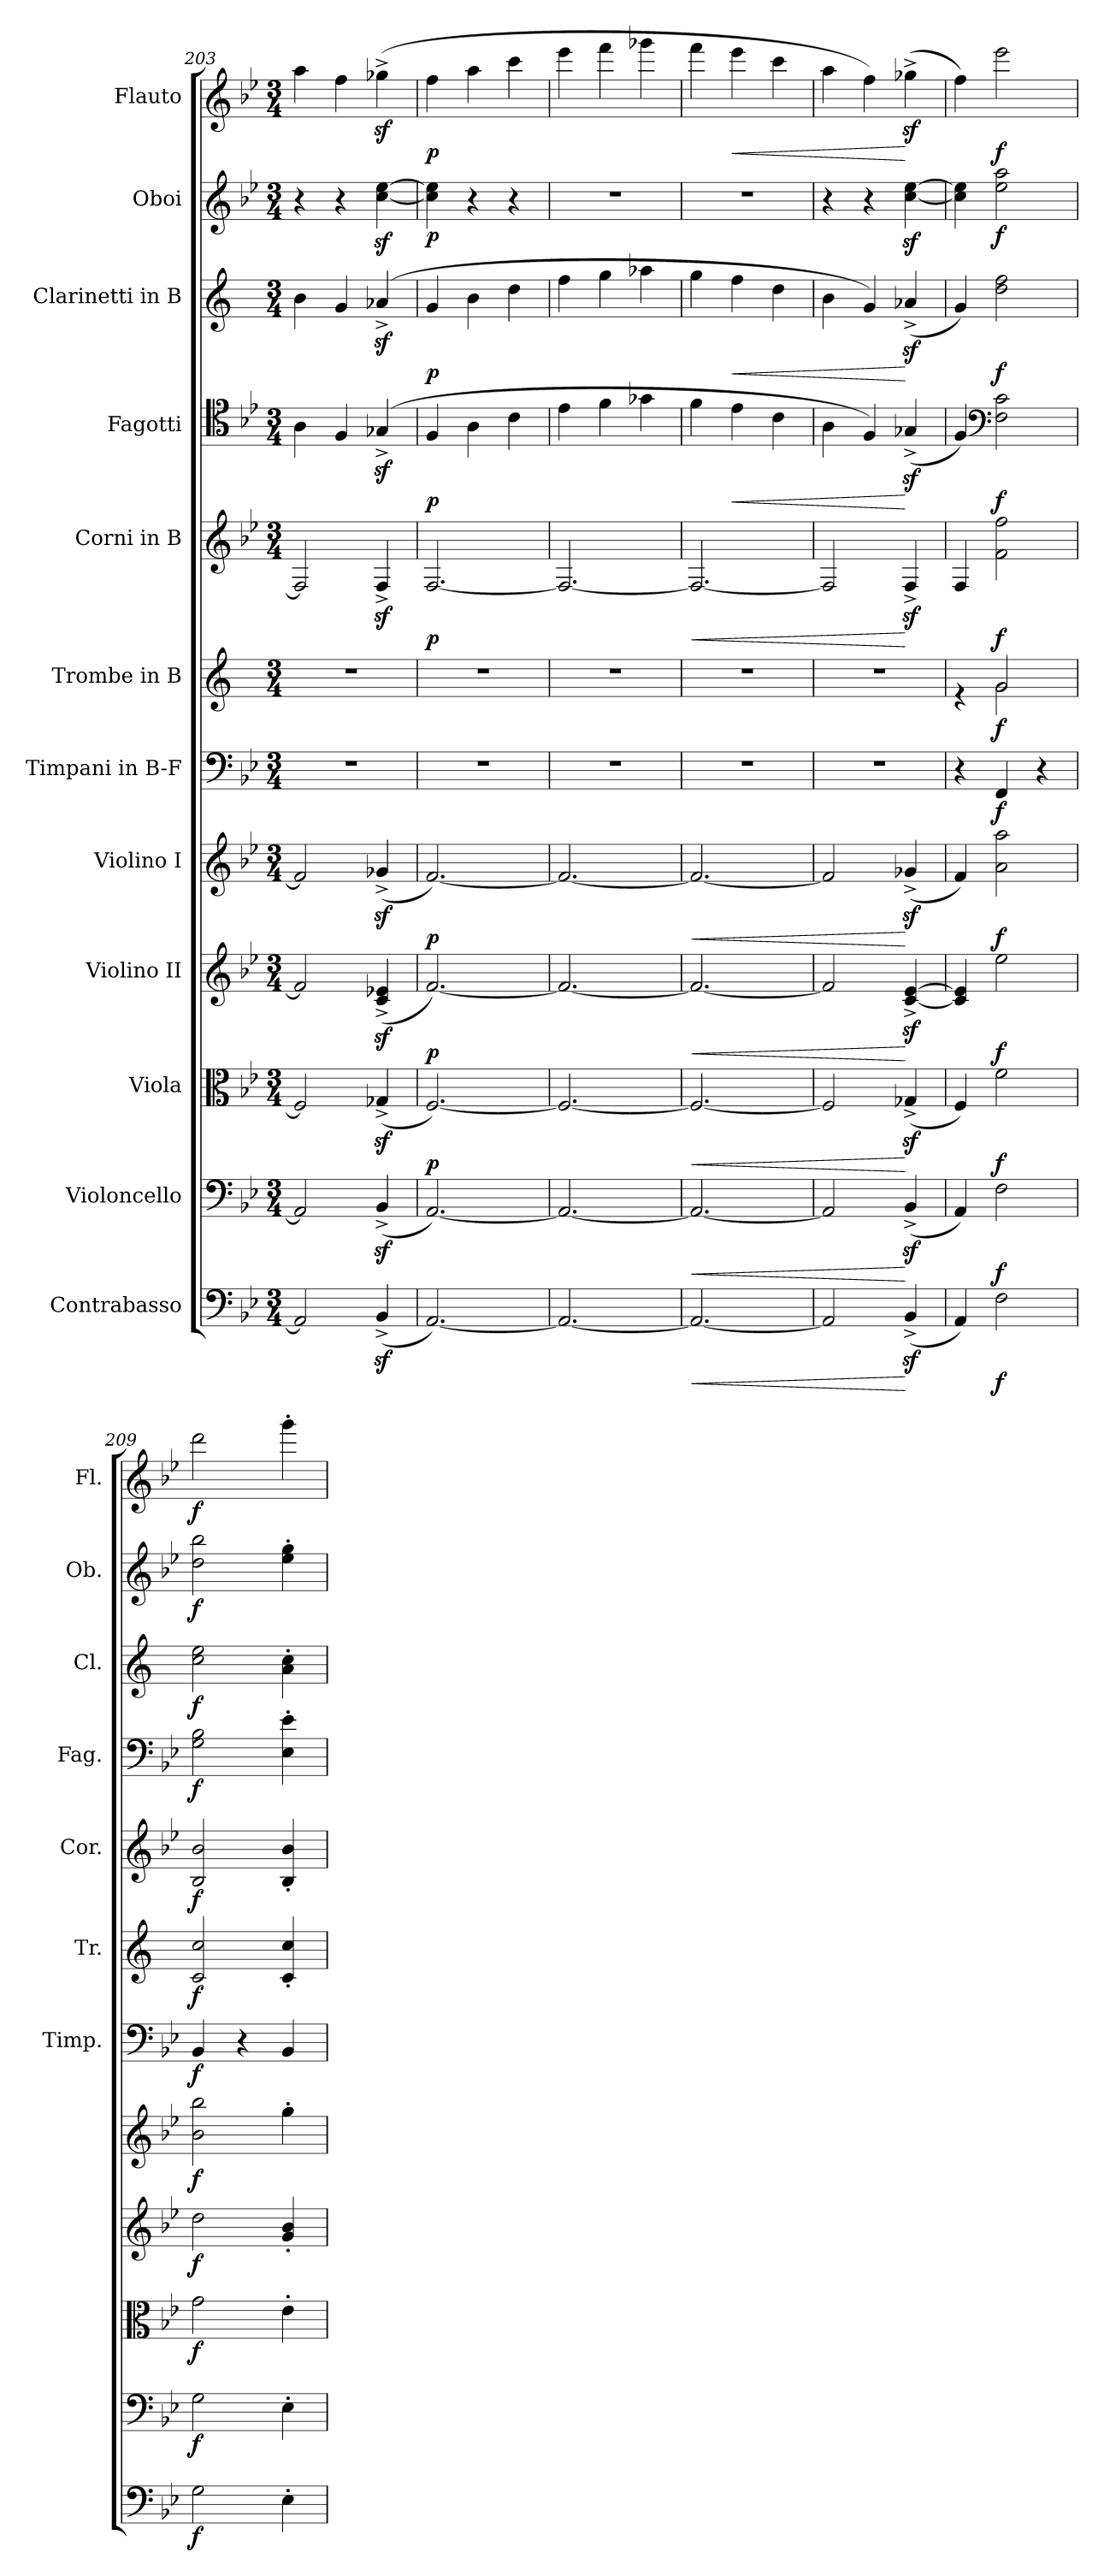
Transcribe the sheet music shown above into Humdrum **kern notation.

**kern	**dynam	**kern	**dynam	**kern	**dynam	**kern	**dynam	**kern	**dynam	**kern	**dynam	**kern	**dynam	**kern	**dynam	**kern	**dynam	**kern	**dynam	**kern	**dynam	**kern	**dynam
*part12	*part12	*part11	*part11	*part10	*part10	*part9	*part9	*part8	*part8	*part7	*part7	*part6	*part6	*part5	*part5	*part4	*part4	*part3	*part3	*part2	*part2	*part1	*part1
*staff12	*staff12	*staff11	*staff11	*staff10	*staff10	*staff9	*staff9	*staff8	*staff8	*staff7	*staff7	*staff6	*staff6	*staff5	*staff5	*staff4	*staff4	*staff3	*staff3	*staff2	*staff2	*staff1	*staff1
*I"Contrabasso	*	*I"Violoncello	*	*I"Viola	*	*I"Violino II	*	*I"Violino I	*	*I"Timpani in B-F	*	*I"Trombe in B	*	*I"Corni in B	*	*I"Fagotti	*	*I"Clarinetti in B	*	*I"Oboi	*	*I"Flauto	*
*	*	*	*	*	*	*	*	*	*	*I'Timp.	*	*I'Tr.	*	*I'Cor.	*	*I'Fag.	*	*I'Cl.	*	*I'Ob.	*	*I'Fl.	*
*clefF4	*	*clefF4	*	*clefC3	*	*clefG2	*	*clefG2	*	*clefF4	*	*clefG2	*	*clefG2	*	*clefC4	*	*clefG2	*	*clefG2	*	*clefG2	*
*ITrd7c12	*	*	*	*	*	*	*	*	*	*	*	*ITrd1c2	*	*ITrd8c14	*	*	*	*ITrd1c2	*	*	*	*	*
*k[b-e-]	*	*k[b-e-]	*	*k[b-e-]	*	*k[b-e-]	*	*k[b-e-]	*	*k[b-e-]	*	*k[b-e-]	*	*k[b-e-]	*	*k[b-e-]	*	*k[b-e-]	*	*k[b-e-]	*	*k[b-e-]	*
*M3/4	*	*M3/4	*	*M3/4	*	*M3/4	*	*M3/4	*	*M3/4	*	*M3/4	*	*M3/4	*	*M3/4	*	*M3/4	*	*M3/4	*	*M3/4	*
=203	=203	=203	=203	=203	=203	=203	=203	=203	=203	=203	=203	=203	=203	=203	=203	=203	=203	=203	=203	=203	=203	=203	=203
2AAA/]	.	2AA/]	.	2F/]	.	2f/]	.	2f/]	.	2.r	.	2.r	.	2FF/]	.	4A\	.	4a\	.	4r	.	4aa\	.
.	.	.	.	.	.	.	.	.	.	.	.	.	.	.	.	4F/	.	4f/	.	4r	.	4ff\	.
(4BBB-z<^/	.	(4BB-z<^/	.	(4G-Xz<^/	.	(4c/z<^ 4e-X/z<^	.	(4g-Xz<^/	.	.	.	.	.	4FFz<^/	.	(4G-Xz<^/	.	(4g-Xz<^/	.	[4cc\z< [4ee-\z<	.	(4gg-Xz<^\	.
=204	=204	=204	=204	=204	=204	=204	=204	=204	=204	=204	=204	=204	=204	=204	=204	=204	=204	=204	=204	=204	=204	=204	=204
!	!	!	!	!	!LO:DY:b	!	!LO:DY:b	!	!LO:DY:b	!	!	!	!	!	!LO:DY:b	!	!LO:DY:b	!	!LO:DY:b	!	!LO:DY:b	!	!LO:DY:b
[2.AAA/)	.	[2.AA/)	.	[2.F/)	p	[2.f/)	p	[2.f/)	p	2.r	.	2.r	.	[2.FF/	p	4F/	p	4f/	p	4cc\] 4ee-\]	p	4ff\	p
.	.	.	.	.	.	.	.	.	.	.	.	.	.	.	.	4A\	.	4a\	.	4r	.	4aa\	.
.	.	.	.	.	.	.	.	.	.	.	.	.	.	.	.	4c\	.	4cc\	.	4r	.	4ccc\	.
=205	=205	=205	=205	=205	=205	=205	=205	=205	=205	=205	=205	=205	=205	=205	=205	=205	=205	=205	=205	=205	=205	=205	=205
2.AAA/_	.	2.AA/_	.	2.F/_	.	2.f/_	.	2.f/_	.	2.r	.	2.r	.	2.FF/_	.	4e-\	.	4ee-\	.	2.r	.	4eee-\	.
.	.	.	.	.	.	.	.	.	.	.	.	.	.	.	.	4f\	.	4ff\	.	.	.	4fff\	.
.	.	.	.	.	.	.	.	.	.	.	.	.	.	.	.	4g-X\	.	4gg-X\	.	.	.	4ggg-X\	.
=206	=206	=206	=206	=206	=206	=206	=206	=206	=206	=206	=206	=206	=206	=206	=206	=206	=206	=206	=206	=206	=206	=206	=206
!	!LO:HP:b	!	!LO:HP:b	!	!LO:HP:b	!	!LO:HP:b	!	!LO:HP:b	!	!	!	!	!	!LO:HP:b	!	!	!	!	!	!	!	!
2.AAA/_	<	2.AA/_	<	2.F/_	<	2.f/_	<	2.f/_	<	2.r	.	2.r	.	2.FF/_	<	4f\	.	4ff\	.	2.r	.	4fff\	.
!	!	!	!	!	!	!	!	!	!	!	!	!	!	!	!	!	!LO:HP:b	!	!LO:HP:b	!	!	!	!LO:HP:b
.	.	.	.	.	.	.	.	.	.	.	.	.	.	.	.	4e-\	<	4ee-\	<	.	.	4eee-\	<
.	.	.	.	.	.	.	.	.	.	.	.	.	.	.	.	4c\	.	4cc\	.	.	.	4ccc\	.
=207	=207	=207	=207	=207	=207	=207	=207	=207	=207	=207	=207	=207	=207	=207	=207	=207	=207	=207	=207	=207	=207	=207	=207
2AAA/]	.	2AA/]	.	2F/]	.	2f/]	.	2f/]	.	2.r	.	2.r	.	2FF/]	.	4A\	.	4a\	.	4r	.	4aa\	.
.	.	.	.	.	.	.	.	.	.	.	.	.	.	.	.	4F/)	.	4f/)	.	4r	.	4ff\)	.
(4BBB-z<^/	[	(4BB-z<^/	[	(4G-Xz<^/	[	[4c/z<^ [4e-/z<^	[	(4g-Xz<^/	[	.	.	.	.	4FFz<^/	[	(4G-Xz<^/	[	(4g-Xz<^/	[	[4cc\z< [4ee-\z<	.	(4gg-Xz<^\	[
=208	=208	=208	=208	=208	=208	=208	=208	=208	=208	=208	=208	=208	=208	=208	=208	=208	=208	=208	=208	=208	=208	=208	=208
*	*	*	*	*	*	*	*	*	*	*	*	*^	*	*	*	*	*	*	*	*	*	*	*
4AAA/)	.	4AA/)	.	4F/)	.	4c/] 4e-/]	.	4f/)	.	4r	.	4re	4ryy	.	4FF/	.	4F/)	.	4f/)	.	4cc\] 4ee-\]	.	4ff\)	.
*	*	*	*	*	*	*	*	*	*	*	*	*	*	*	*	*	*clefF4	*	*	*	*	*	*	*
!	!LO:DY:b	!	!LO:DY:b	!	!LO:DY:b	!	!LO:DY:b	!	!LO:DY:b	!	!LO:DY:b	!	!	!LO:DY:b	!	!LO:DY:b	!	!LO:DY:b	!	!LO:DY:b	!	!LO:DY:b	!	!LO:DY:b
2FF\	f	2F\	f	2f\	f	2ee-\	f	2a\ 2aa\	f	4FF/	f	2f/	2f\	f	2F\ 2f\	f	2F\ 2c\	f	2cc\ 2ee-\	f	2ee-\ 2aa\	f	2eee-\	f
.	.	.	.	.	.	.	.	.	.	4r	.	.	.	.	.	.	.	.	.	.	.	.	.	.
*	*	*	*	*	*	*	*	*	*	*	*	*v	*v	*	*	*	*	*	*	*	*	*	*	*
=209	=209	=209	=209	=209	=209	=209	=209	=209	=209	=209	=209	=209	=209	=209	=209	=209	=209	=209	=209	=209	=209	=209	=209
!	!LO:DY:b	!	!LO:DY:b	!	!LO:DY:b	!	!LO:DY:b	!	!LO:DY:b	!	!LO:DY:b	!	!LO:DY:b	!	!LO:DY:b	!	!LO:DY:b	!	!LO:DY:b	!	!LO:DY:b	!	!LO:DY:b
2GG\	f	2G\	f	2g\	f	2dd\	f	2b-\ 2bb-\	f	4BB-/	f	2B-/ 2b-/	f	2BB-/ 2B-/	f	2G\ 2B-\	f	2b-\ 2dd\	f	2dd\ 2bb-\	f	2ddd\	f
.	.	.	.	.	.	.	.	.	.	4r	.	.	.	.	.	.	.	.	.	.	.	.	.
4EE-'\	.	4E-'\	.	4e-'\	.	4g/' 4b-/'	.	4gg'\	.	4BB-/	.	4B-/' 4b-/'	.	4BB-/' 4B-/'	.	4E-\' 4e-\'	.	4g\' 4b-\'	.	4ee-\' 4gg\'	.	4ggg'\	.
=	=	=	=	=	=	=	=	=	=	=	=	=	=	=	=	=	=	=	=	=	=	=	=
*-	*-	*-	*-	*-	*-	*-	*-	*-	*-	*-	*-	*-	*-	*-	*-	*-	*-	*-	*-	*-	*-	*-	*-
